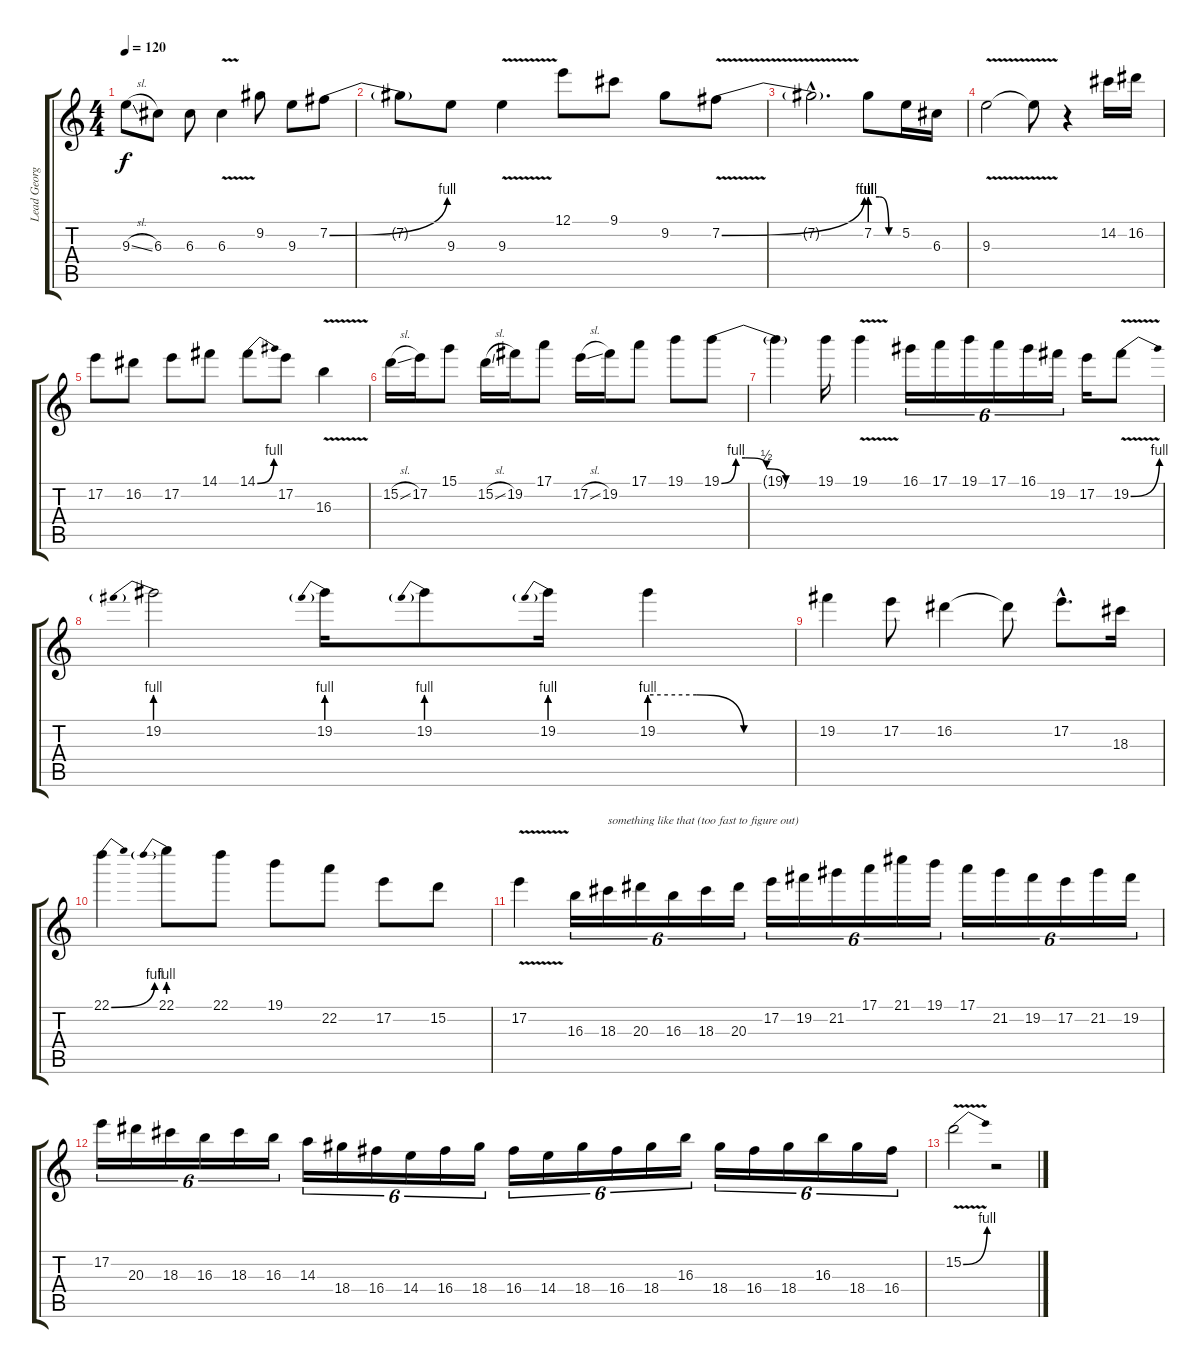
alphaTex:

\track ("Lead George" "Lead Georg") {instrument distortionguitar}
\staff {score tabs}
\tuning (E4 B3 G3 D3 A2 E2) {hide}
\ts (4 4)
\tempo 120
\clef g2
\ks c
9.3{sl}.8{dy f} 6.3.8 6.3.8 6.3{v}.4 9.2.8 9.3.8 7.2{be (bend 0 0 60 4)}.8 |
7.2{t}.8 9.3.8 9.3{v}.4 12.1.8 9.1.8 9.2.8 7.2{be (bend 0 0 60 4) v}.8 |
7.2{hac t}.2{d} 7.2{be (custom 0 4 20 4 40 0 60 0)}.8 5.2.16 6.3.16 |
9.3{v}.2 9.3{t}.8 r.4 14.2.16 16.2.16 |
17.2.8 16.2.8 17.2.8 14.1.8 14.1{be (bend 0 0 60 4)}.8 17.2.8 16.3{v}.4 |
15.2{sl}.16 17.2.16 15.1.8 15.2{sl}.16 19.2.16 17.1.8 17.2{sl}.16 19.2.16 17.1.8 19.1.8 19.1{be (custom 0 0 9 4 15 4 28 2 40 0 60 0)}.8 |
19.1{t}.4 19.1.16 19.1{v}.4 16.1.16{tu (6 4)} 17.1.16{tu (6 4)} 19.1.16{tu (6 4)} 17.1.16{tu (6 4)} 16.1.16{tu (6 4)} 19.2.16{tu (6 4)} 17.2.16 19.2{be (bend 0 0 60 4) v}.8 |
19.2{be (prebend 0 4 60 4)}.2 19.2{be (prebend 0 4 60 4)}.16 19.2{be (prebend 0 4 60 4)}.8 19.2{be (prebend 0 4 60 4)}.16 19.2{be (custom 0 4 20 4 40 0 60 0)}.4 |
19.2.4 17.2.8 16.2.4 16.2{t}.8 17.2{hac}.8{d} 18.3.16 |
22.1{be (bend 0 0 60 4)}.4 22.1{be (prebend 0 4 60 4)}.8 22.1.8 19.1.8 22.2.8 17.2.8 15.2.8 |
17.2{v}.4 16.3.16{tu (6 4)} 18.3.16{tu (6 4) txt "something like that (too fast to figure out)"} 20.3.16{tu (6 4)} 16.3.16{tu (6 4)} 18.3.16{tu (6 4)} 20.3.16{tu (6 4)} 17.2.16{tu (6 4)} 19.2.16{tu (6 4)} 21.2.16{tu (6 4)} 17.1.16{tu (6 4)} 21.1.16{tu (6 4)} 19.1.16{tu (6 4)} 17.1.16{tu (6 4)} 21.2.16{tu (6 4)} 19.2.16{tu (6 4)} 17.2.16{tu (6 4)} 21.2.16{tu (6 4)} 19.2.16{tu (6 4)} |
17.2.16{tu (6 4)} 20.3.16{tu (6 4)} 18.3.16{tu (6 4)} 16.3.16{tu (6 4)} 18.3.16{tu (6 4)} 16.3.16{tu (6 4)} 14.3.16{tu (6 4)} 18.4.16{tu (6 4)} 16.4.16{tu (6 4)} 14.4.16{tu (6 4)} 16.4.16{tu (6 4)} 18.4.16{tu (6 4)} 16.4.16{tu (6 4)} 14.4.16{tu (6 4)} 18.4.16{tu (6 4)} 16.4.16{tu (6 4)} 18.4.16{tu (6 4)} 16.3.16{tu (6 4)} 18.4.16{tu (6 4)} 16.4.16{tu (6 4)} 18.4.16{tu (6 4)} 16.3.16{tu (6 4)} 18.4.16{tu (6 4)} 16.4.16{tu (6 4)} |
15.2{be (bend 0 0 60 4) v}.2 r.2
